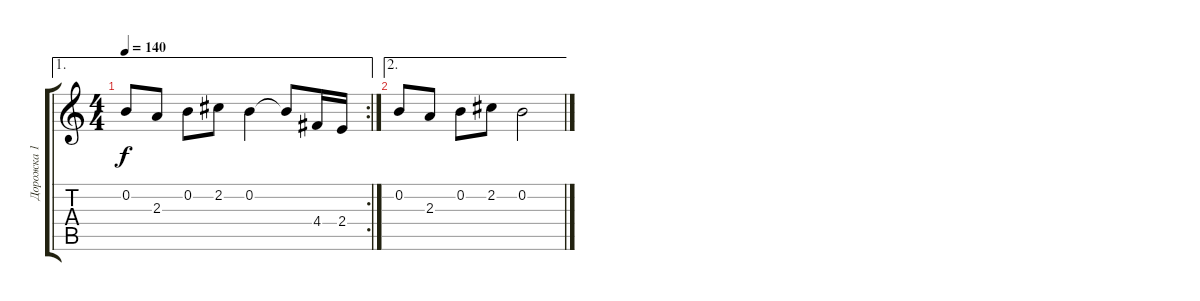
\track ("Дорожка 1" "Дорожка 1") {instrument acousticguitarsteel}
\staff {score tabs}
\tuning (E4 B3 G3 D3 A2 E2) {hide}
\ae 1
\rc 2
\ts (4 4)
\tempo 140
\clef g2
\ks c
0.2.8{dy f} 2.3.8 0.2.8 2.2.8 0.2.4 0.2{t}.8 4.4.16 2.4.16 |
\ae 2
0.2.8{volume 0} 2.3.8 0.2.8 2.2.8 0.2.2
